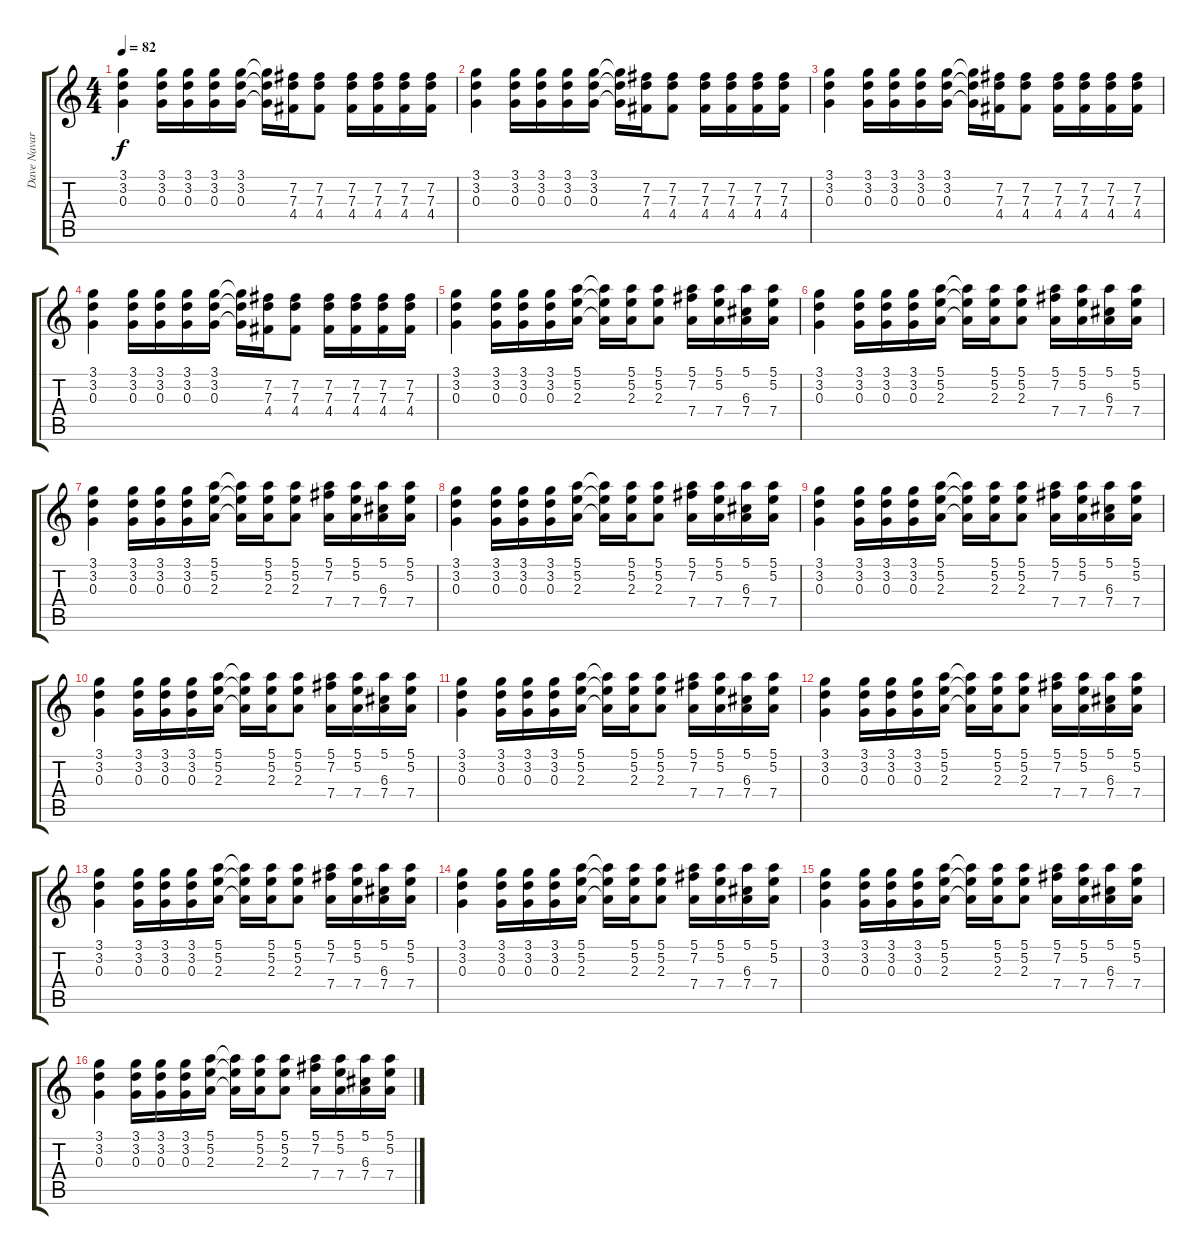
\track ("Dave Navarro" "Dave Navar") {instrument electricguitarclean}
\staff {score tabs}
\tuning (E4 B3 G3 D3 A2 E2) {hide}
\ts (4 4)
\tempo 82
\clef g2
\ks c
(3.1 3.2 0.3).4{dy f} (3.1 3.2 0.3).16 (3.1 3.2 0.3).16 (3.1 3.2 0.3).16 (3.1 3.2 0.3).16 (3.1{t} 3.2{t} 0.3{t}).16 (7.2 7.3 4.4).16 (7.2 7.3 4.4).8 (7.2 7.3 4.4).16 (7.2 7.3 4.4).16 (7.2 7.3 4.4).16 (7.2 7.3 4.4).16 |
(3.1 3.2 0.3).4 (3.1 3.2 0.3).16 (3.1 3.2 0.3).16 (3.1 3.2 0.3).16 (3.1 3.2 0.3).16 (3.1{t} 3.2{t} 0.3{t}).16 (7.2 7.3 4.4).16 (7.2 7.3 4.4).8 (7.2 7.3 4.4).16 (7.2 7.3 4.4).16 (7.2 7.3 4.4).16 (7.2 7.3 4.4).16 |
(3.1 3.2 0.3).4 (3.1 3.2 0.3).16 (3.1 3.2 0.3).16 (3.1 3.2 0.3).16 (3.1 3.2 0.3).16 (3.1{t} 3.2{t} 0.3{t}).16 (7.2 7.3 4.4).16 (7.2 7.3 4.4).8 (7.2 7.3 4.4).16 (7.2 7.3 4.4).16 (7.2 7.3 4.4).16 (7.2 7.3 4.4).16 |
(3.1 3.2 0.3).4 (3.1 3.2 0.3).16 (3.1 3.2 0.3).16 (3.1 3.2 0.3).16 (3.1 3.2 0.3).16 (3.1{t} 3.2{t} 0.3{t}).16 (7.2 7.3 4.4).16 (7.2 7.3 4.4).8 (7.2 7.3 4.4).16 (7.2 7.3 4.4).16 (7.2 7.3 4.4).16 (7.2 7.3 4.4).16 |
(3.1 3.2 0.3).4 (3.1 3.2 0.3).16 (3.1 3.2 0.3).16 (3.1 3.2 0.3).16 (5.1 5.2 2.3).16 (5.1{t} 5.2{t} 2.3{t}).16 (5.1 5.2 2.3).16 (5.1 5.2 2.3).8 (5.1 7.2 7.4).16 (5.1 5.2 7.4).16 (5.1 6.3 7.4).16 (5.1 5.2 7.4).16 |
(3.1 3.2 0.3).4 (3.1 3.2 0.3).16 (3.1 3.2 0.3).16 (3.1 3.2 0.3).16 (5.1 5.2 2.3).16 (5.1{t} 5.2{t} 2.3{t}).16 (5.1 5.2 2.3).16 (5.1 5.2 2.3).8 (5.1 7.2 7.4).16 (5.1 5.2 7.4).16 (5.1 6.3 7.4).16 (5.1 5.2 7.4).16 |
(3.1 3.2 0.3).4 (3.1 3.2 0.3).16 (3.1 3.2 0.3).16 (3.1 3.2 0.3).16 (5.1 5.2 2.3).16 (5.1{t} 5.2{t} 2.3{t}).16 (5.1 5.2 2.3).16 (5.1 5.2 2.3).8 (5.1 7.2 7.4).16 (5.1 5.2 7.4).16 (5.1 6.3 7.4).16 (5.1 5.2 7.4).16 |
(3.1 3.2 0.3).4 (3.1 3.2 0.3).16 (3.1 3.2 0.3).16 (3.1 3.2 0.3).16 (5.1 5.2 2.3).16 (5.1{t} 5.2{t} 2.3{t}).16 (5.1 5.2 2.3).16 (5.1 5.2 2.3).8 (5.1 7.2 7.4).16 (5.1 5.2 7.4).16 (5.1 6.3 7.4).16 (5.1 5.2 7.4).16 |
(3.1 3.2 0.3).4 (3.1 3.2 0.3).16 (3.1 3.2 0.3).16 (3.1 3.2 0.3).16 (5.1 5.2 2.3).16 (5.1{t} 5.2{t} 2.3{t}).16 (5.1 5.2 2.3).16 (5.1 5.2 2.3).8 (5.1 7.2 7.4).16 (5.1 5.2 7.4).16 (5.1 6.3 7.4).16 (5.1 5.2 7.4).16 |
(3.1 3.2 0.3).4 (3.1 3.2 0.3).16 (3.1 3.2 0.3).16 (3.1 3.2 0.3).16 (5.1 5.2 2.3).16 (5.1{t} 5.2{t} 2.3{t}).16 (5.1 5.2 2.3).16 (5.1 5.2 2.3).8 (5.1 7.2 7.4).16 (5.1 5.2 7.4).16 (5.1 6.3 7.4).16 (5.1 5.2 7.4).16 |
(3.1 3.2 0.3).4 (3.1 3.2 0.3).16 (3.1 3.2 0.3).16 (3.1 3.2 0.3).16 (5.1 5.2 2.3).16 (5.1{t} 5.2{t} 2.3{t}).16 (5.1 5.2 2.3).16 (5.1 5.2 2.3).8 (5.1 7.2 7.4).16 (5.1 5.2 7.4).16 (5.1 6.3 7.4).16 (5.1 5.2 7.4).16 |
(3.1 3.2 0.3).4 (3.1 3.2 0.3).16 (3.1 3.2 0.3).16 (3.1 3.2 0.3).16 (5.1 5.2 2.3).16 (5.1{t} 5.2{t} 2.3{t}).16 (5.1 5.2 2.3).16 (5.1 5.2 2.3).8 (5.1 7.2 7.4).16 (5.1 5.2 7.4).16 (5.1 6.3 7.4).16 (5.1 5.2 7.4).16 |
(3.1 3.2 0.3).4 (3.1 3.2 0.3).16 (3.1 3.2 0.3).16 (3.1 3.2 0.3).16 (5.1 5.2 2.3).16 (5.1{t} 5.2{t} 2.3{t}).16 (5.1 5.2 2.3).16 (5.1 5.2 2.3).8 (5.1 7.2 7.4).16 (5.1 5.2 7.4).16 (5.1 6.3 7.4).16 (5.1 5.2 7.4).16 |
(3.1 3.2 0.3).4 (3.1 3.2 0.3).16 (3.1 3.2 0.3).16 (3.1 3.2 0.3).16 (5.1 5.2 2.3).16 (5.1{t} 5.2{t} 2.3{t}).16 (5.1 5.2 2.3).16 (5.1 5.2 2.3).8 (5.1 7.2 7.4).16 (5.1 5.2 7.4).16 (5.1 6.3 7.4).16 (5.1 5.2 7.4).16 |
(3.1 3.2 0.3).4 (3.1 3.2 0.3).16 (3.1 3.2 0.3).16 (3.1 3.2 0.3).16 (5.1 5.2 2.3).16 (5.1{t} 5.2{t} 2.3{t}).16 (5.1 5.2 2.3).16 (5.1 5.2 2.3).8 (5.1 7.2 7.4).16 (5.1 5.2 7.4).16 (5.1 6.3 7.4).16 (5.1 5.2 7.4).16 |
(3.1 3.2 0.3).4 (3.1 3.2 0.3).16 (3.1 3.2 0.3).16 (3.1 3.2 0.3).16 (5.1 5.2 2.3).16 (5.1{t} 5.2{t} 2.3{t}).16 (5.1 5.2 2.3).16 (5.1 5.2 2.3).8 (5.1 7.2 7.4).16 (5.1 5.2 7.4).16 (5.1 6.3 7.4).16 (5.1 5.2 7.4).16
